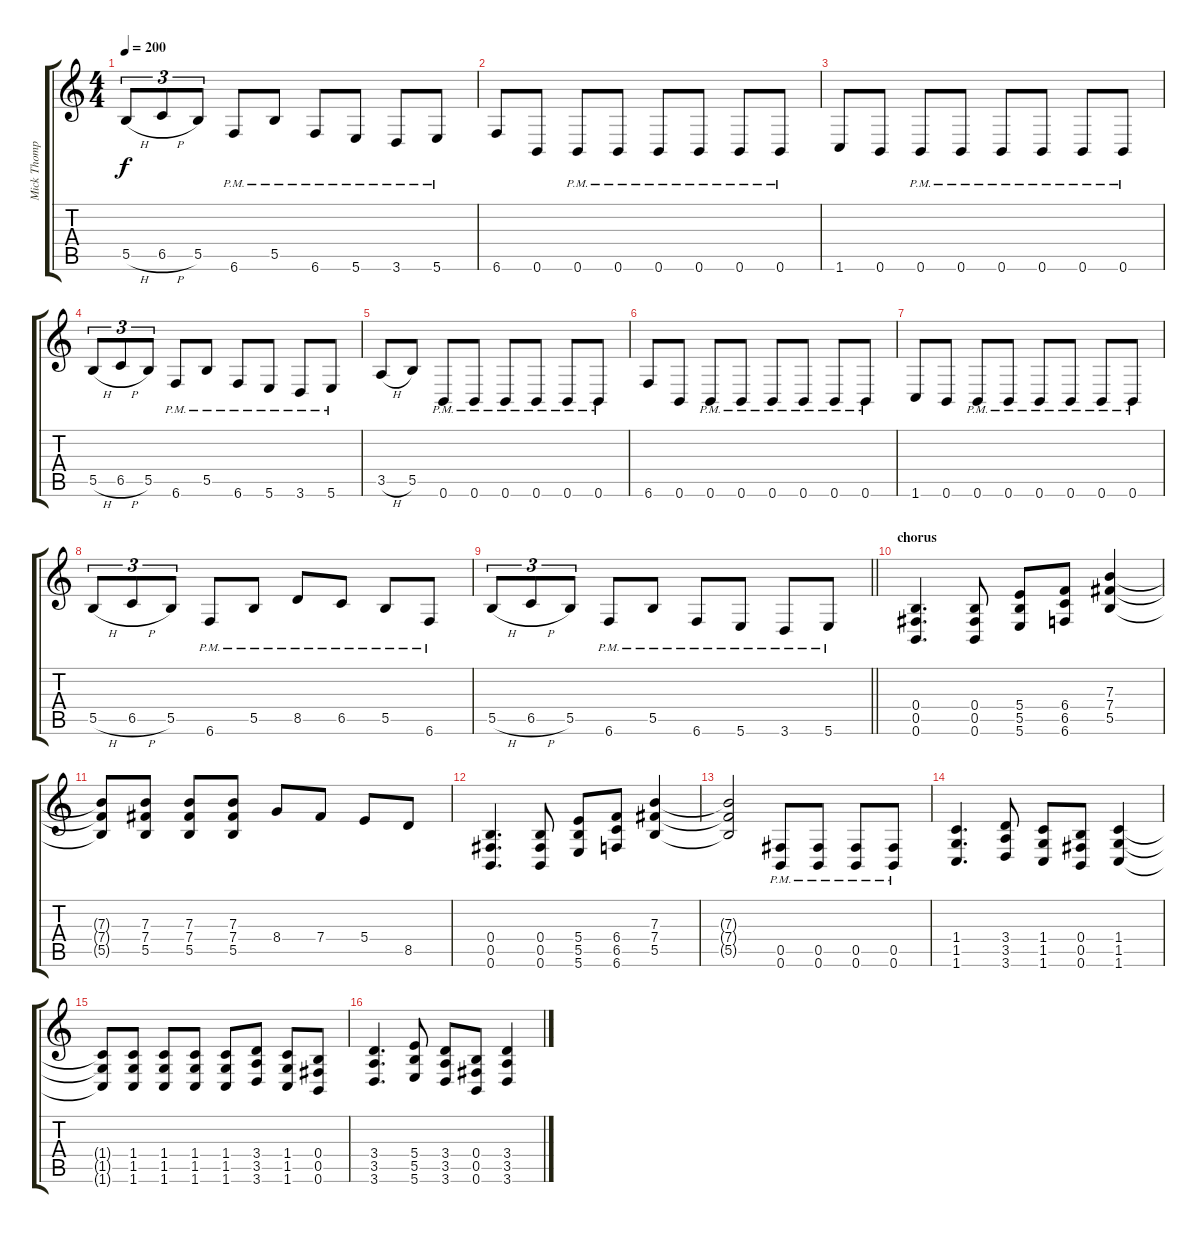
\track ("Mick Thompson" "Mick Thomp") {instrument distortionguitar}
\staff {score tabs}
\tuning (Db4 Ab3 E3 B2 Gb2 B1) {hide}
\ts (4 4)
\tempo 200
\clef g2
\ks c
5.5{h}.8{tu (3 2) dy f} 6.5{h}.8{tu (3 2)} 5.5.8{tu (3 2)} 6.6{pm}.8 5.5{pm}.8 6.6{pm}.8 5.6{pm}.8 3.6{pm}.8 5.6{pm}.8 |
6.6.8 0.6.8 0.6{pm}.8 0.6{pm}.8 0.6{pm}.8 0.6{pm}.8 0.6{pm}.8 0.6{pm}.8 |
1.6.8 0.6.8 0.6{pm}.8 0.6{pm}.8 0.6{pm}.8 0.6{pm}.8 0.6{pm}.8 0.6{pm}.8 |
5.5{h}.8{tu (3 2)} 6.5{h}.8{tu (3 2)} 5.5.8{tu (3 2)} 6.6{pm}.8 5.5{pm}.8 6.6{pm}.8 5.6{pm}.8 3.6{pm}.8 5.6{pm}.8 |
3.5{h}.8 5.5.8 0.6{pm}.8 0.6{pm}.8 0.6{pm}.8 0.6{pm}.8 0.6{pm}.8 0.6{pm}.8 |
6.6.8 0.6.8 0.6{pm}.8 0.6{pm}.8 0.6{pm}.8 0.6{pm}.8 0.6{pm}.8 0.6{pm}.8 |
1.6.8 0.6.8 0.6{pm}.8 0.6{pm}.8 0.6{pm}.8 0.6{pm}.8 0.6{pm}.8 0.6{pm}.8 |
5.5{h}.8{tu (3 2)} 6.5{h}.8{tu (3 2)} 5.5.8{tu (3 2)} 6.6{pm}.8 5.5{pm}.8 8.5{pm}.8 6.5{pm}.8 5.5{pm}.8 6.6{pm}.8 |
\barLineRight lightlight
5.5{h}.8{tu (3 2)} 6.5{h}.8{tu (3 2)} 5.5.8{tu (3 2)} 6.6{pm}.8 5.5{pm}.8 6.6{pm}.8 5.6{pm}.8 3.6{pm}.8 5.6{pm}.8 |
\section ("" "chorus")
(0.4 0.5 0.6).4{d} (0.4 0.5 0.6).8 (5.4 5.5 5.6).8 (6.4 6.5 6.6).8 (7.3 7.4 5.5).4 |
(7.3{t} 7.4{t} 5.5{t}).8 (7.3 7.4 5.5).8 (7.3 7.4 5.5).8 (7.3 7.4 5.5).8 8.4.8 7.4.8 5.4.8 8.5.8 |
(0.4 0.5 0.6).4{d} (0.4 0.5 0.6).8 (5.4 5.5 5.6).8 (6.4 6.5 6.6).8 (7.3 7.4 5.5).4 |
(7.3{t} 7.4{t} 5.5{t}).2 (0.5{pm} 0.6{pm}).8 (0.5{pm} 0.6{pm}).8 (0.5{pm} 0.6{pm}).8 (0.5{pm} 0.6{pm}).8 |
(1.4 1.5 1.6).4{d} (3.4 3.5 3.6).8 (1.4 1.5 1.6).8 (0.4 0.5 0.6).8 (1.4 1.5 1.6).4 |
(1.4{t} 1.5{t} 1.6{t}).8 (1.4 1.5 1.6).8 (1.4 1.5 1.6).8 (1.4 1.5 1.6).8 (1.4 1.5 1.6).8 (3.4 3.5 3.6).8 (1.4 1.5 1.6).8 (0.4 0.5 0.6).8 |
(3.4 3.5 3.6).4{d} (5.4 5.5 5.6).8 (3.4 3.5 3.6).8 (0.4 0.5 0.6).8 (3.4 3.5 3.6).4
